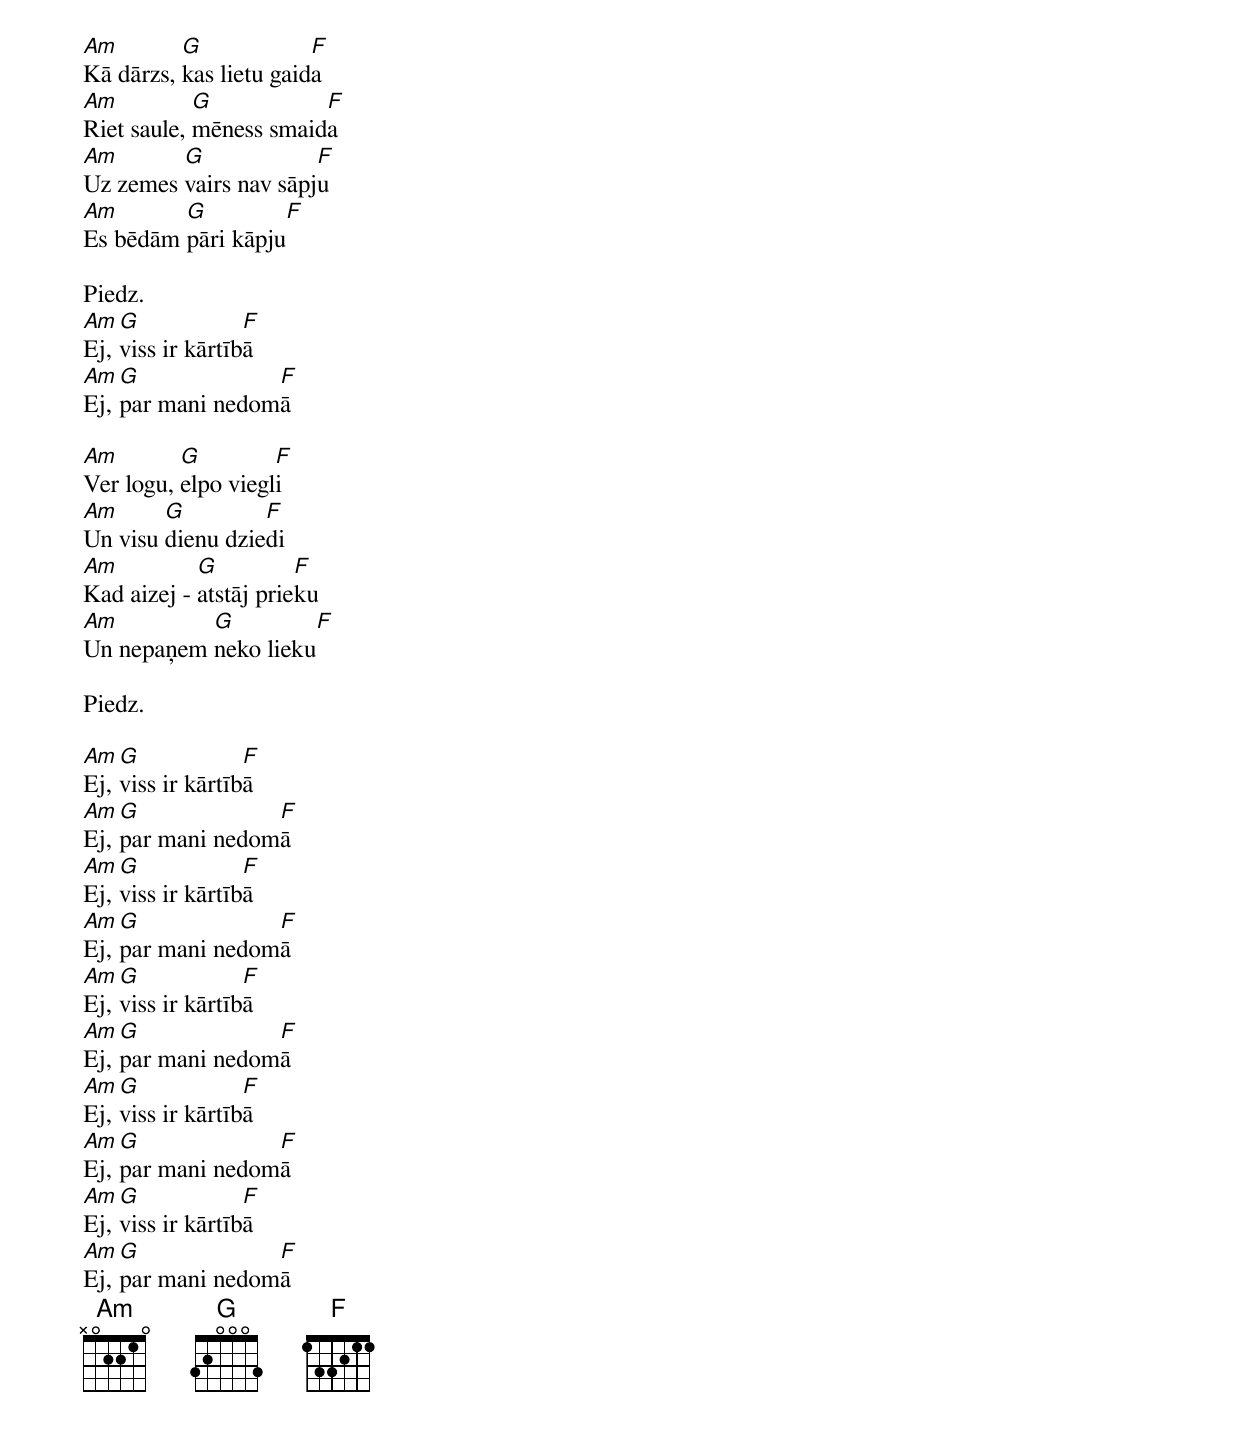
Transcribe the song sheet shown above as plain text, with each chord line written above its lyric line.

Am        G             F
Kā dārzs, kas lietu gaida
Am          G           F
Riet saule, mēness smaida
Am       G             F
Uz zemes vairs nav sāpju
Am       G         F
Es bēdām pāri kāpju

Piedz.
Am  G             F
Ej, viss ir kārtībā
Am  G             F
Ej, par mani nedomā

Am        G         F
Ver logu, elpo viegli
Am      G         F
Un visu dienu dziedi
Am          G          F
Kad aizej - atstāj prieku
Am         G         F
Un nepaņem neko lieku

Piedz.

Am  G             F
Ej, viss ir kārtībā
Am  G             F
Ej, par mani nedomā
Am  G             F
Ej, viss ir kārtībā
Am  G             F
Ej, par mani nedomā
Am  G             F
Ej, viss ir kārtībā
Am  G             F
Ej, par mani nedomā
Am  G             F
Ej, viss ir kārtībā
Am  G             F
Ej, par mani nedomā
Am  G             F
Ej, viss ir kārtībā
Am  G             F
Ej, par mani nedomā
